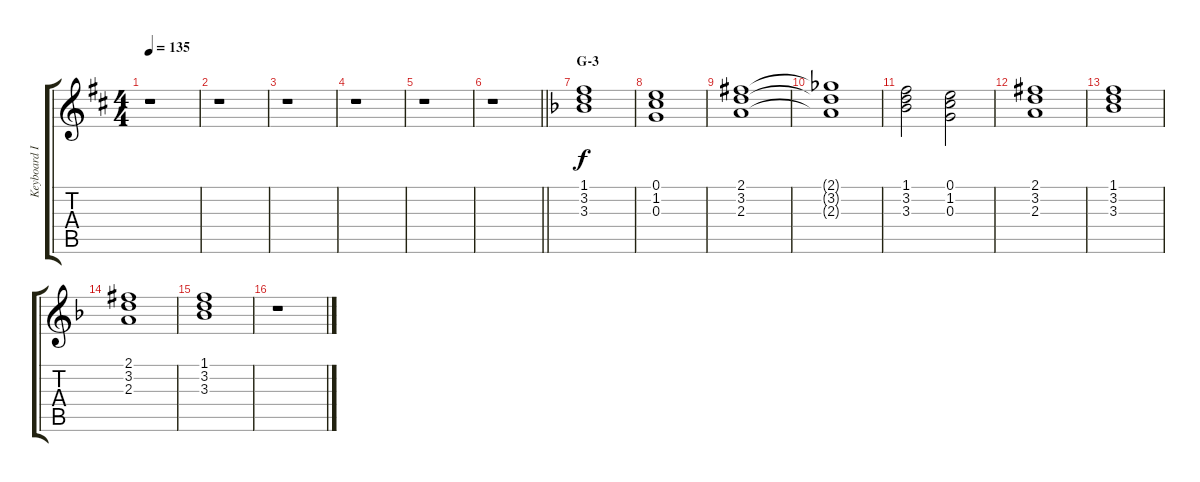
\track ("Keyboard II" "Keyboard I") {instrument rockorgan}
\staff {score tabs}
\tuning (E5 B4 G4 D4 A3 E3) {hide}
\ts (4 4)
\tempo 135
\clef g2
\ks d
r.1{dy f} |
r.1 |
r.1 |
r.1 |
r.1 |
\barLineRight lightlight
r.1 |
\section ("" "G-3")
\ks f
(1.1 3.2 3.3).1 |
(0.1 1.2 0.3).1 |
(2.1{acc #} 3.2 2.3).1 |
(2.1{t} 3.2{t} 2.3{t}).1 |
(1.1 3.2 3.3).2 (0.1 1.2 0.3).2 |
(2.1{acc #} 3.2 2.3).1 |
(1.1 3.2 3.3).1 |
(2.1{acc #} 3.2 2.3).1 |
(1.1 3.2 3.3).1 |
r.1
